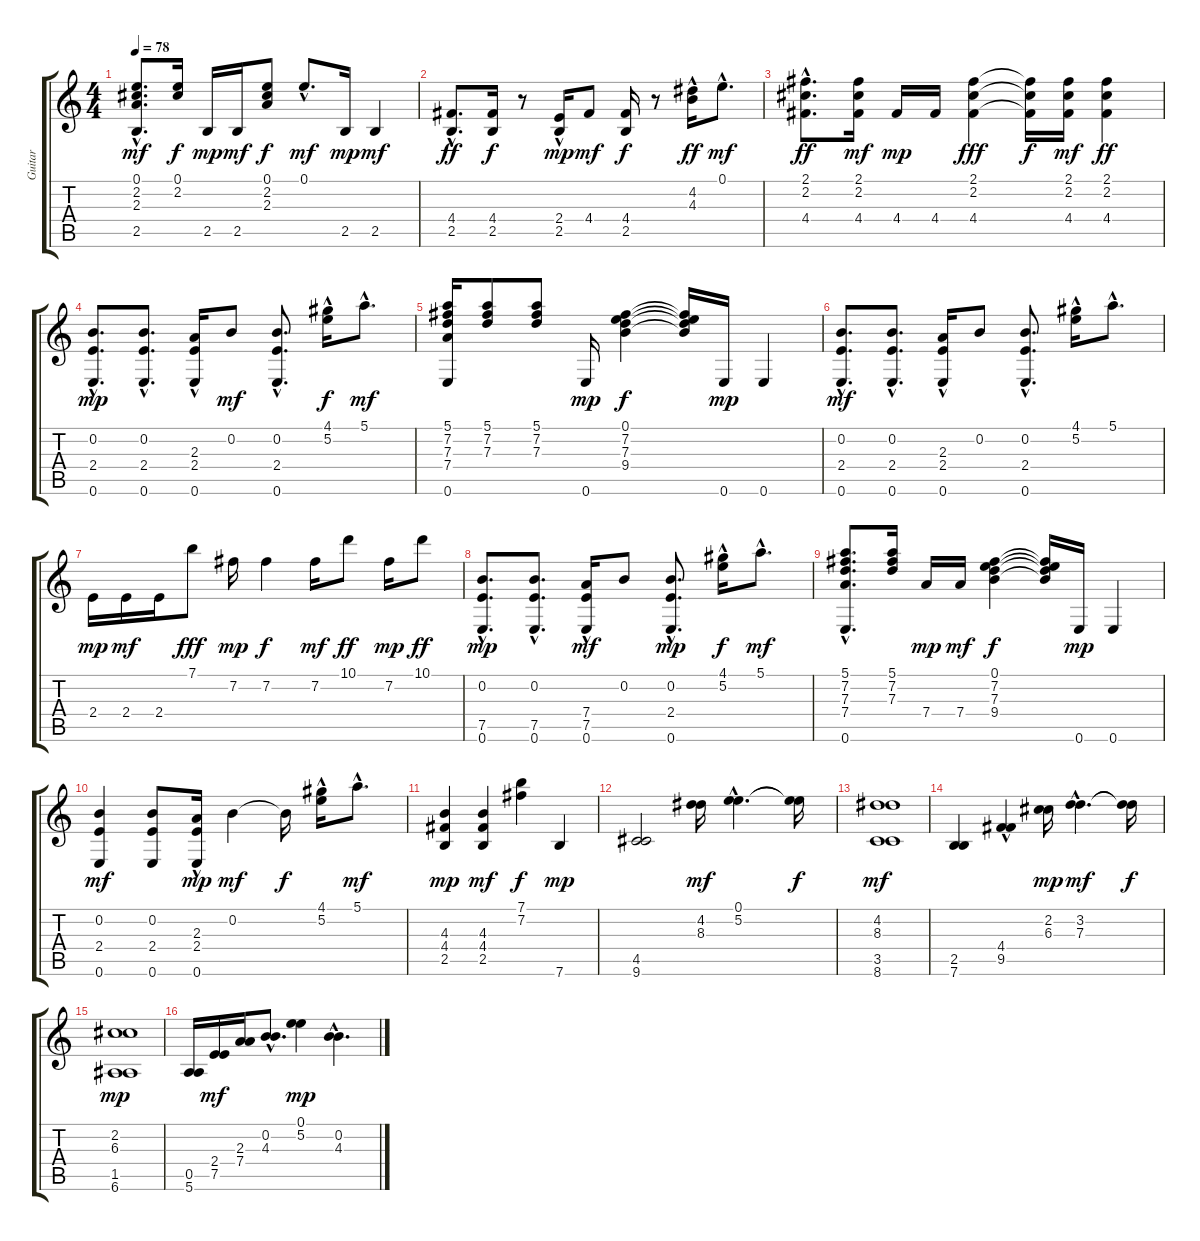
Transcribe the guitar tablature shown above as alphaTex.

\track ("Guitar" "Guitar") {instrument distortionguitar}
\staff {score tabs}
\tuning (E4 B3 G3 D3 A2 E2) {hide}
\ts (4 4)
\tempo 78
\clef g2
\ks c
(0.1{hac} 2.2{hac} 2.3{hac} 2.5{hac}).8{d dy mf} (0.1 2.2).16{dy f} 2.5.16{dy mp} 2.5.16{dy mf} (0.1 2.2 2.3).8{dy f} 0.1{hac}.8{d dy mf} 2.5.16{dy mp} 2.5.4{dy mf} |
(4.4{hac} 2.5{hac}).8{d dy ff} (4.4 2.5).16{dy f} r.8 (2.4 2.5{hac}).16{dy mp} 4.4.8{dy mf} (4.4 2.5).16{dy f} r.8 (4.2 4.3{hac}).16{dy ff} 0.1{hac}.8{d dy mf} |
(2.1{hac} 2.2{hac} 4.4{hac}).8{d dy ff} (2.1 2.2 4.4).16{dy mf} 4.4.16{dy mp} 4.4.16 (2.1 2.2 4.4).4{dy fff} (2.1{t} 2.2{t} 4.4{t}).16{dy f} (2.1 2.2 4.4).16{dy mf} (2.1 2.2 4.4).4{dy ff} |
(0.2{hac} 2.4{hac} 0.6{hac}).8{d dy mp} (0.2{hac} 2.4{hac} 0.6{hac}).8{d} (2.3 2.4{hac} 0.6{hac}).16 0.2.8{dy mf} (0.2{hac} 2.4{hac} 0.6{hac}).8{d} (4.1 5.2{hac}).16{dy f} 5.1{hac}.8{d dy mf} |
(5.1 7.2 7.3 7.4 0.6).16 (5.1 7.2 7.3).8 (5.1 7.2 7.3).8 0.6.16{dy mp} (0.1 7.2 7.3 9.4).4{dy f} (0.1{t} 7.2{t} 7.3{t} 9.4{t}).16 0.6.16{dy mp} 0.6.4 |
(0.2{hac} 2.4{hac} 0.6{hac}).8{d dy mf} (0.2{hac} 2.4{hac} 0.6{hac}).8{d} (2.3 2.4{hac} 0.6{hac}).16 0.2.8 (0.2{hac} 2.4{hac} 0.6{hac}).8{d} (4.1 5.2{hac}).16 5.1{hac}.8{d} |
2.4.16{dy mp} 2.4.16{dy mf} 2.4.16 7.1.8{dy fff} 7.2.16{dy mp} 7.2.4{dy f} 7.2.16{dy mf} 10.1.8{dy ff} 7.2.16{dy mp} 10.1.8{dy ff} |
(0.2{hac} 7.5{hac} 0.6{hac}).8{d dy mp} (0.2{hac} 7.5{hac} 0.6{hac}).8{d} (7.4 7.5{hac} 0.6{hac}).16{dy mf} 0.2.8 (0.2{hac} 2.4{hac} 0.6{hac}).8{d dy mp} (4.1 5.2{hac}).16{dy f} 5.1{hac}.8{d dy mf} |
(5.1{hac} 7.2{hac} 7.3{hac} 7.4{hac} 0.6{hac}).8{d} (5.1 7.2 7.3).16 7.4.16{dy mp} 7.4.16{dy mf} (0.1 7.2 7.3 9.4).4{dy f} (0.1{t} 7.2{t} 7.3{t} 9.4{t}).16 0.6.16{dy mp} 0.6.4 |
(0.2 2.4 0.6).4{dy mf} (0.2 2.4 0.6).8 (2.3 2.4{hac} 0.6{hac}).16{dy mp} 0.2.4{dy mf} 0.2{t}.16{dy f} (4.1 5.2{hac}).16 5.1{hac}.8{d dy mf} |
(4.3 4.4 2.5).4{dy mp} (4.3 4.4 2.5).4{dy mf} (7.1 7.2).4{dy f} 7.6.4{dy mp} |
(4.5 9.6).2 (4.2 8.3).16{dy mf} (0.1{hac} 5.2{hac}).4{d} (0.1{t} 5.2{t}).16{dy f} |
(4.2 8.3 3.5 8.6).1{dy mf} |
(2.5 7.6).4 (4.4{hac} 9.5{hac}).4 (2.2 6.3).16{dy mp} (3.2{hac} 7.3{hac}).4{d dy mf} (3.2{t} 7.3{t}).16{dy f} |
(2.2 6.3 1.5 6.6).1{dy mp} |
(0.5 5.6).16 (2.4 7.5).16{dy mf} (2.3 7.4).16 (0.2{hac} 4.3{hac}).8{d} (0.1 5.2).4{dy mp} (0.2{hac} 4.3{hac}).4{d}
